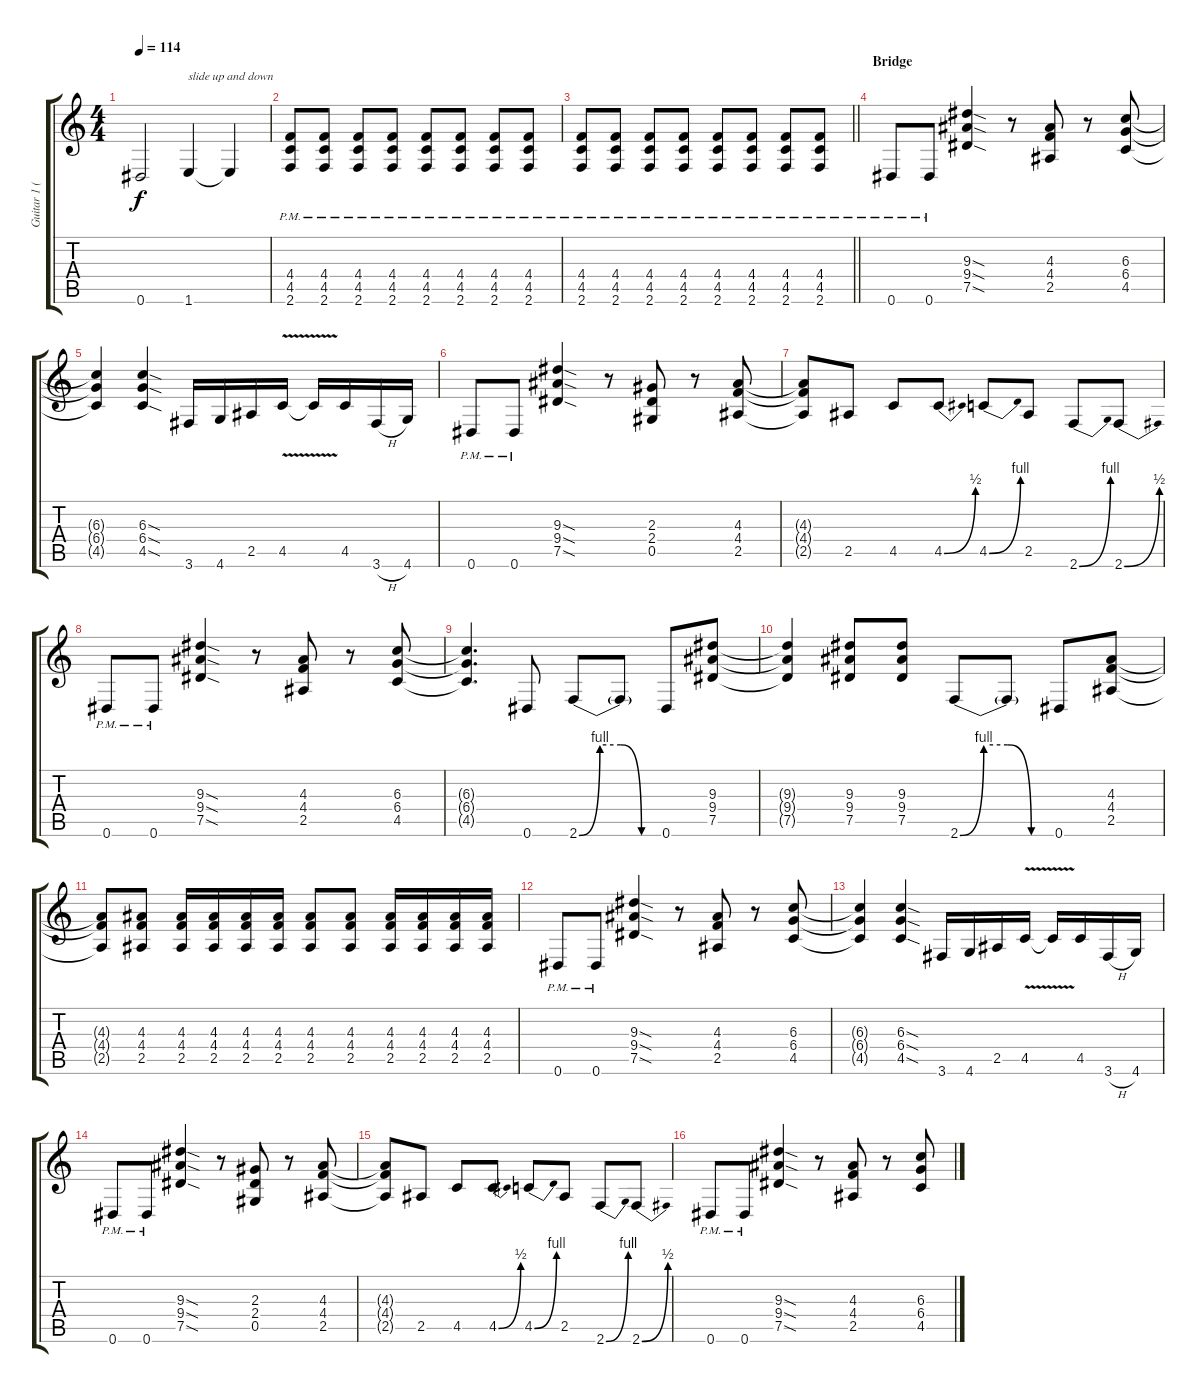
\track ("Guitar 1 (Slash)" "Guitar 1 (") {instrument overdrivenguitar}
\staff {score tabs}
\tuning (Eb4 Bb3 Gb3 Db3 Ab2 Eb2) {hide}
\ts (4 4)
\tempo 114
\clef g2
\ks c
0.6{t}.2{dy f} 1.6.4{txt "slide up and down"} 1.6{t}.4 |
(4.4{pm} 4.5{pm} 2.6{pm}).8 (4.4{pm} 4.5{pm} 2.6{pm}).8 (4.4{pm} 4.5{pm} 2.6{pm}).8 (4.4{pm} 4.5{pm} 2.6{pm}).8 (4.4{pm} 4.5{pm} 2.6{pm}).8 (4.4{pm} 4.5{pm} 2.6{pm}).8 (4.4{pm} 4.5{pm} 2.6{pm}).8 (4.4{pm} 4.5{pm} 2.6{pm}).8 |
\barLineRight lightlight
(4.4{pm} 4.5{pm} 2.6{pm}).8 (4.4{pm} 4.5{pm} 2.6{pm}).8 (4.4{pm} 4.5{pm} 2.6{pm}).8 (4.4{pm} 4.5{pm} 2.6{pm}).8 (4.4{pm} 4.5{pm} 2.6{pm}).8 (4.4{pm} 4.5{pm} 2.6{pm}).8 (4.4{pm} 4.5{pm} 2.6{pm}).8 (4.4{pm} 4.5{pm} 2.6{pm}).8 |
\section ("" "Bridge")
0.6{pm}.8 0.6{pm}.8 (9.3{sod} 9.4{sod} 7.5{sod}).4 r.8 (4.3 4.4 2.5).8 r.8 (6.3 6.4 4.5).8 |
(6.3{t} 6.4{t} 4.5{t}).4 (6.3{sod} 6.4{sod} 4.5{sod}).4 3.6.16 4.6.16 2.5.16 4.5{v}.16 4.5{t}.16 4.5.16 3.6{h}.16 4.6.16 |
0.6{pm}.8 0.6{pm}.8 (9.3{sod} 9.4{sod} 7.5{sod}).4 r.8 (2.3 2.4 0.5).8 r.8 (4.3 4.4 2.5).8 |
(4.3{t} 4.4{t} 2.5{t}).8 2.5.8 4.5.8 4.5{be (bend 0 0 60 2)}.8 4.5{be (bend 0 0 60 4)}.8 2.5.8 2.6{be (bend 0 0 60 4)}.8 2.6{be (bend 0 0 60 2)}.8 |
0.6{pm}.8 0.6{pm}.8 (9.3{sod} 9.4{sod} 7.5{sod}).4 r.8 (4.3 4.4 2.5).8 r.8 (6.3 6.4 4.5).8 |
(6.3{t} 6.4{t} 4.5{t}).4{d} 0.6.8 2.6{be (custom 0 0 15 4 30 4 45 0 60 0)}.8 2.6{t}.8 0.6.8 (9.3 9.4 7.5).8 |
(9.3{t} 9.4{t} 7.5{t}).4 (9.3 9.4 7.5).8 (9.3 9.4 7.5).8 2.6{be (custom 0 0 15 4 30 4 45 0 60 0)}.8 2.6{t}.8 0.6.8 (4.3 4.4 2.5).8 |
(4.3{t} 4.4{t} 2.5{t}).8 (4.3 4.4 2.5).8 (4.3 4.4 2.5).16 (4.3 4.4 2.5).16 (4.3 4.4 2.5).16 (4.3 4.4 2.5).16 (4.3 4.4 2.5).8 (4.3 4.4 2.5).8 (4.3 4.4 2.5).16 (4.3 4.4 2.5).16 (4.3 4.4 2.5).16 (4.3 4.4 2.5).16 |
0.6{pm}.8 0.6{pm}.8 (9.3{sod} 9.4{sod} 7.5{sod}).4 r.8 (4.3 4.4 2.5).8 r.8 (6.3 6.4 4.5).8 |
(6.3{t} 6.4{t} 4.5{t}).4 (6.3{sod} 6.4{sod} 4.5{sod}).4 3.6.16 4.6.16 2.5.16 4.5{v}.16 4.5{t}.16 4.5.16 3.6{h}.16 4.6.16 |
0.6{pm}.8 0.6{pm}.8 (9.3{sod} 9.4{sod} 7.5{sod}).4 r.8 (2.3 2.4 0.5).8 r.8 (4.3 4.4 2.5).8 |
(4.3{t} 4.4{t} 2.5{t}).8 2.5.8 4.5.8 4.5{be (bend 0 0 60 2)}.8 4.5{be (bend 0 0 60 4)}.8 2.5.8 2.6{be (bend 0 0 60 4)}.8 2.6{be (bend 0 0 60 2)}.8 |
0.6{pm}.8 0.6{pm}.8 (9.3{sod} 9.4{sod} 7.5{sod}).4 r.8 (4.3 4.4 2.5).8 r.8 (6.3 6.4 4.5).8
